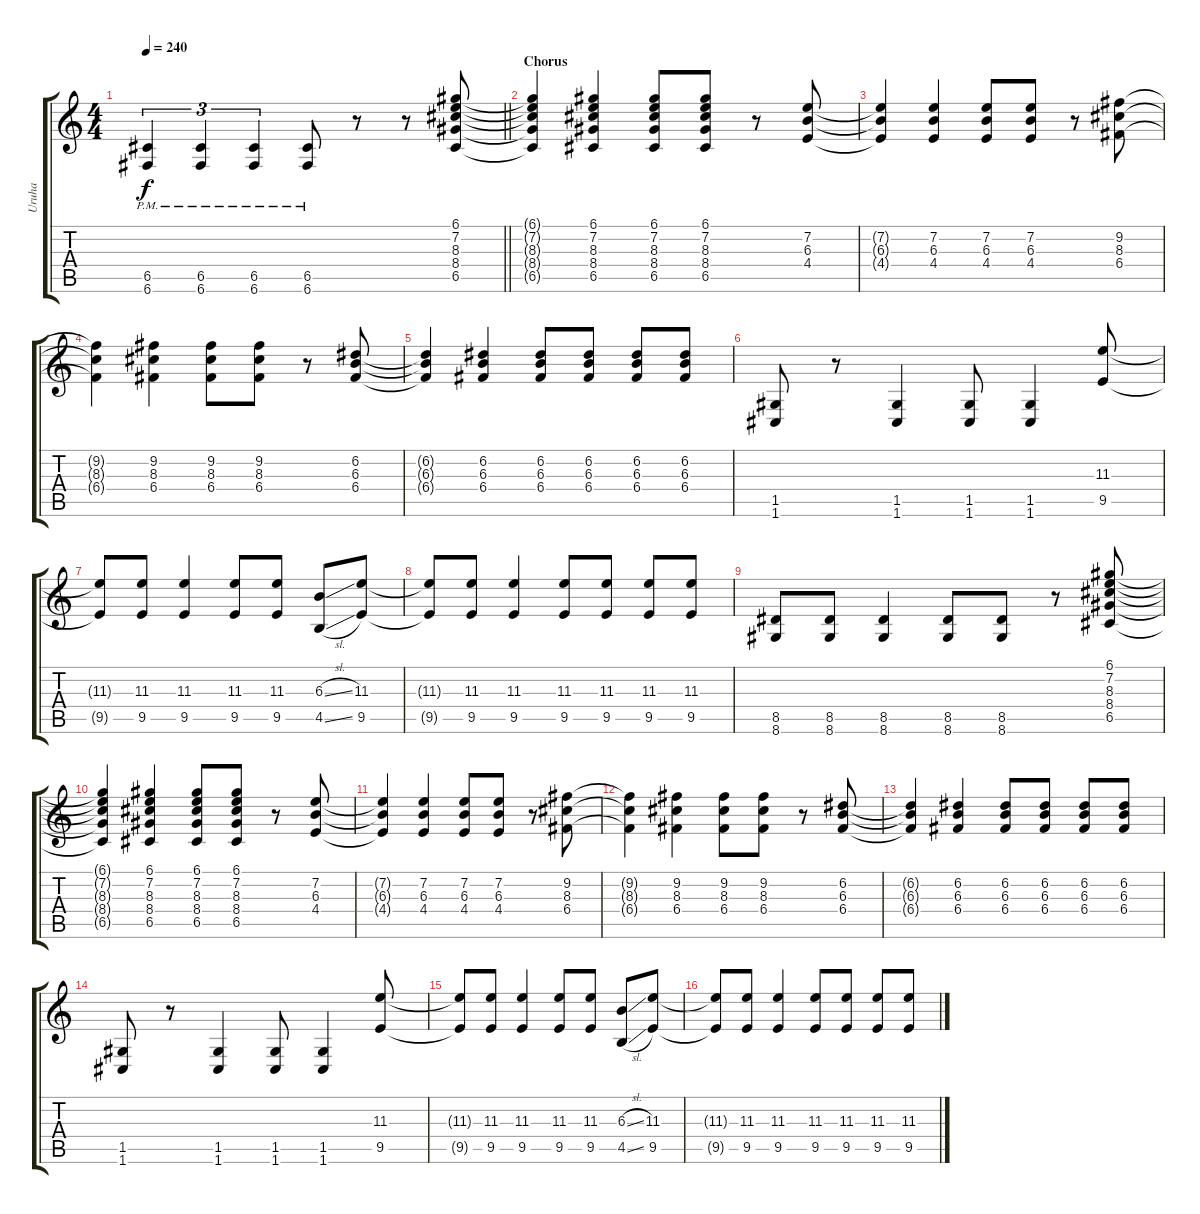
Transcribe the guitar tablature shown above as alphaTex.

\track ("Uruha" "Uruha") {instrument distortionguitar}
\staff {score tabs}
\tuning (D4 A3 F3 C3 G2 C2) {hide}
\ts (4 4)
\tempo 240
\clef g2
\barLineRight lightlight
\ks c
(6.5{pm} 6.6{pm}).4{tu (3 2) dy f} (6.5{pm} 6.6{pm}).4{tu (3 2)} (6.5{pm} 6.6{pm}).4{tu (3 2)} (6.5{pm} 6.6{pm}).8 r.8 r.8 (6.1 7.2 8.3 8.4 6.5).8 |
\section ("" "Chorus")
(6.1{t} 7.2{t} 8.3{t} 8.4{t} 6.5{t}).4 (6.1 7.2 8.3 8.4 6.5).4 (6.1 7.2 8.3 8.4 6.5).8 (6.1 7.2 8.3 8.4 6.5).8 r.8 (7.2 6.3 4.4).8 |
(7.2{t} 6.3{t} 4.4{t}).4 (7.2 6.3 4.4).4 (7.2 6.3 4.4).8 (7.2 6.3 4.4).8 r.8 (9.2 8.3 6.4).8 |
(9.2{t} 8.3{t} 6.4{t}).4 (9.2 8.3 6.4).4 (9.2 8.3 6.4).8 (9.2 8.3 6.4).8 r.8 (6.2 6.3 6.4).8 |
(6.2{t} 6.3{t} 6.4{t}).4 (6.2 6.3 6.4).4 (6.2 6.3 6.4).8 (6.2 6.3 6.4).8 (6.2 6.3 6.4).8 (6.2 6.3 6.4).8 |
(1.5 1.6).8 r.8 (1.5 1.6).4 (1.5 1.6).8 (1.5 1.6).4 (11.3 9.5).8 |
(11.3{t} 9.5{t}).8 (11.3 9.5).8 (11.3 9.5).4 (11.3 9.5).8 (11.3 9.5).8 (6.3{sl} 4.5{sl}).8 (11.3 9.5).8 |
(11.3{t} 9.5{t}).8 (11.3 9.5).8 (11.3 9.5).4 (11.3 9.5).8 (11.3 9.5).8 (11.3 9.5).8 (11.3 9.5).8 |
(8.5 8.6).8 (8.5 8.6).8 (8.5 8.6).4 (8.5 8.6).8 (8.5 8.6).8 r.8 (6.1 7.2 8.3 8.4 6.5).8 |
(6.1{t} 7.2{t} 8.3{t} 8.4{t} 6.5{t}).4 (6.1 7.2 8.3 8.4 6.5).4 (6.1 7.2 8.3 8.4 6.5).8 (6.1 7.2 8.3 8.4 6.5).8 r.8 (7.2 6.3 4.4).8 |
(7.2{t} 6.3{t} 4.4{t}).4 (7.2 6.3 4.4).4 (7.2 6.3 4.4).8 (7.2 6.3 4.4).8 r.8 (9.2 8.3 6.4).8 |
(9.2{t} 8.3{t} 6.4{t}).4 (9.2 8.3 6.4).4 (9.2 8.3 6.4).8 (9.2 8.3 6.4).8 r.8 (6.2 6.3 6.4).8 |
(6.2{t} 6.3{t} 6.4{t}).4 (6.2 6.3 6.4).4 (6.2 6.3 6.4).8 (6.2 6.3 6.4).8 (6.2 6.3 6.4).8 (6.2 6.3 6.4).8 |
(1.5 1.6).8 r.8 (1.5 1.6).4 (1.5 1.6).8 (1.5 1.6).4 (11.3 9.5).8 |
(11.3{t} 9.5{t}).8 (11.3 9.5).8 (11.3 9.5).4 (11.3 9.5).8 (11.3 9.5).8 (6.3{sl} 4.5{sl}).8 (11.3 9.5).8 |
(11.3{t} 9.5{t}).8 (11.3 9.5).8 (11.3 9.5).4 (11.3 9.5).8 (11.3 9.5).8 (11.3 9.5).8 (11.3 9.5).8
